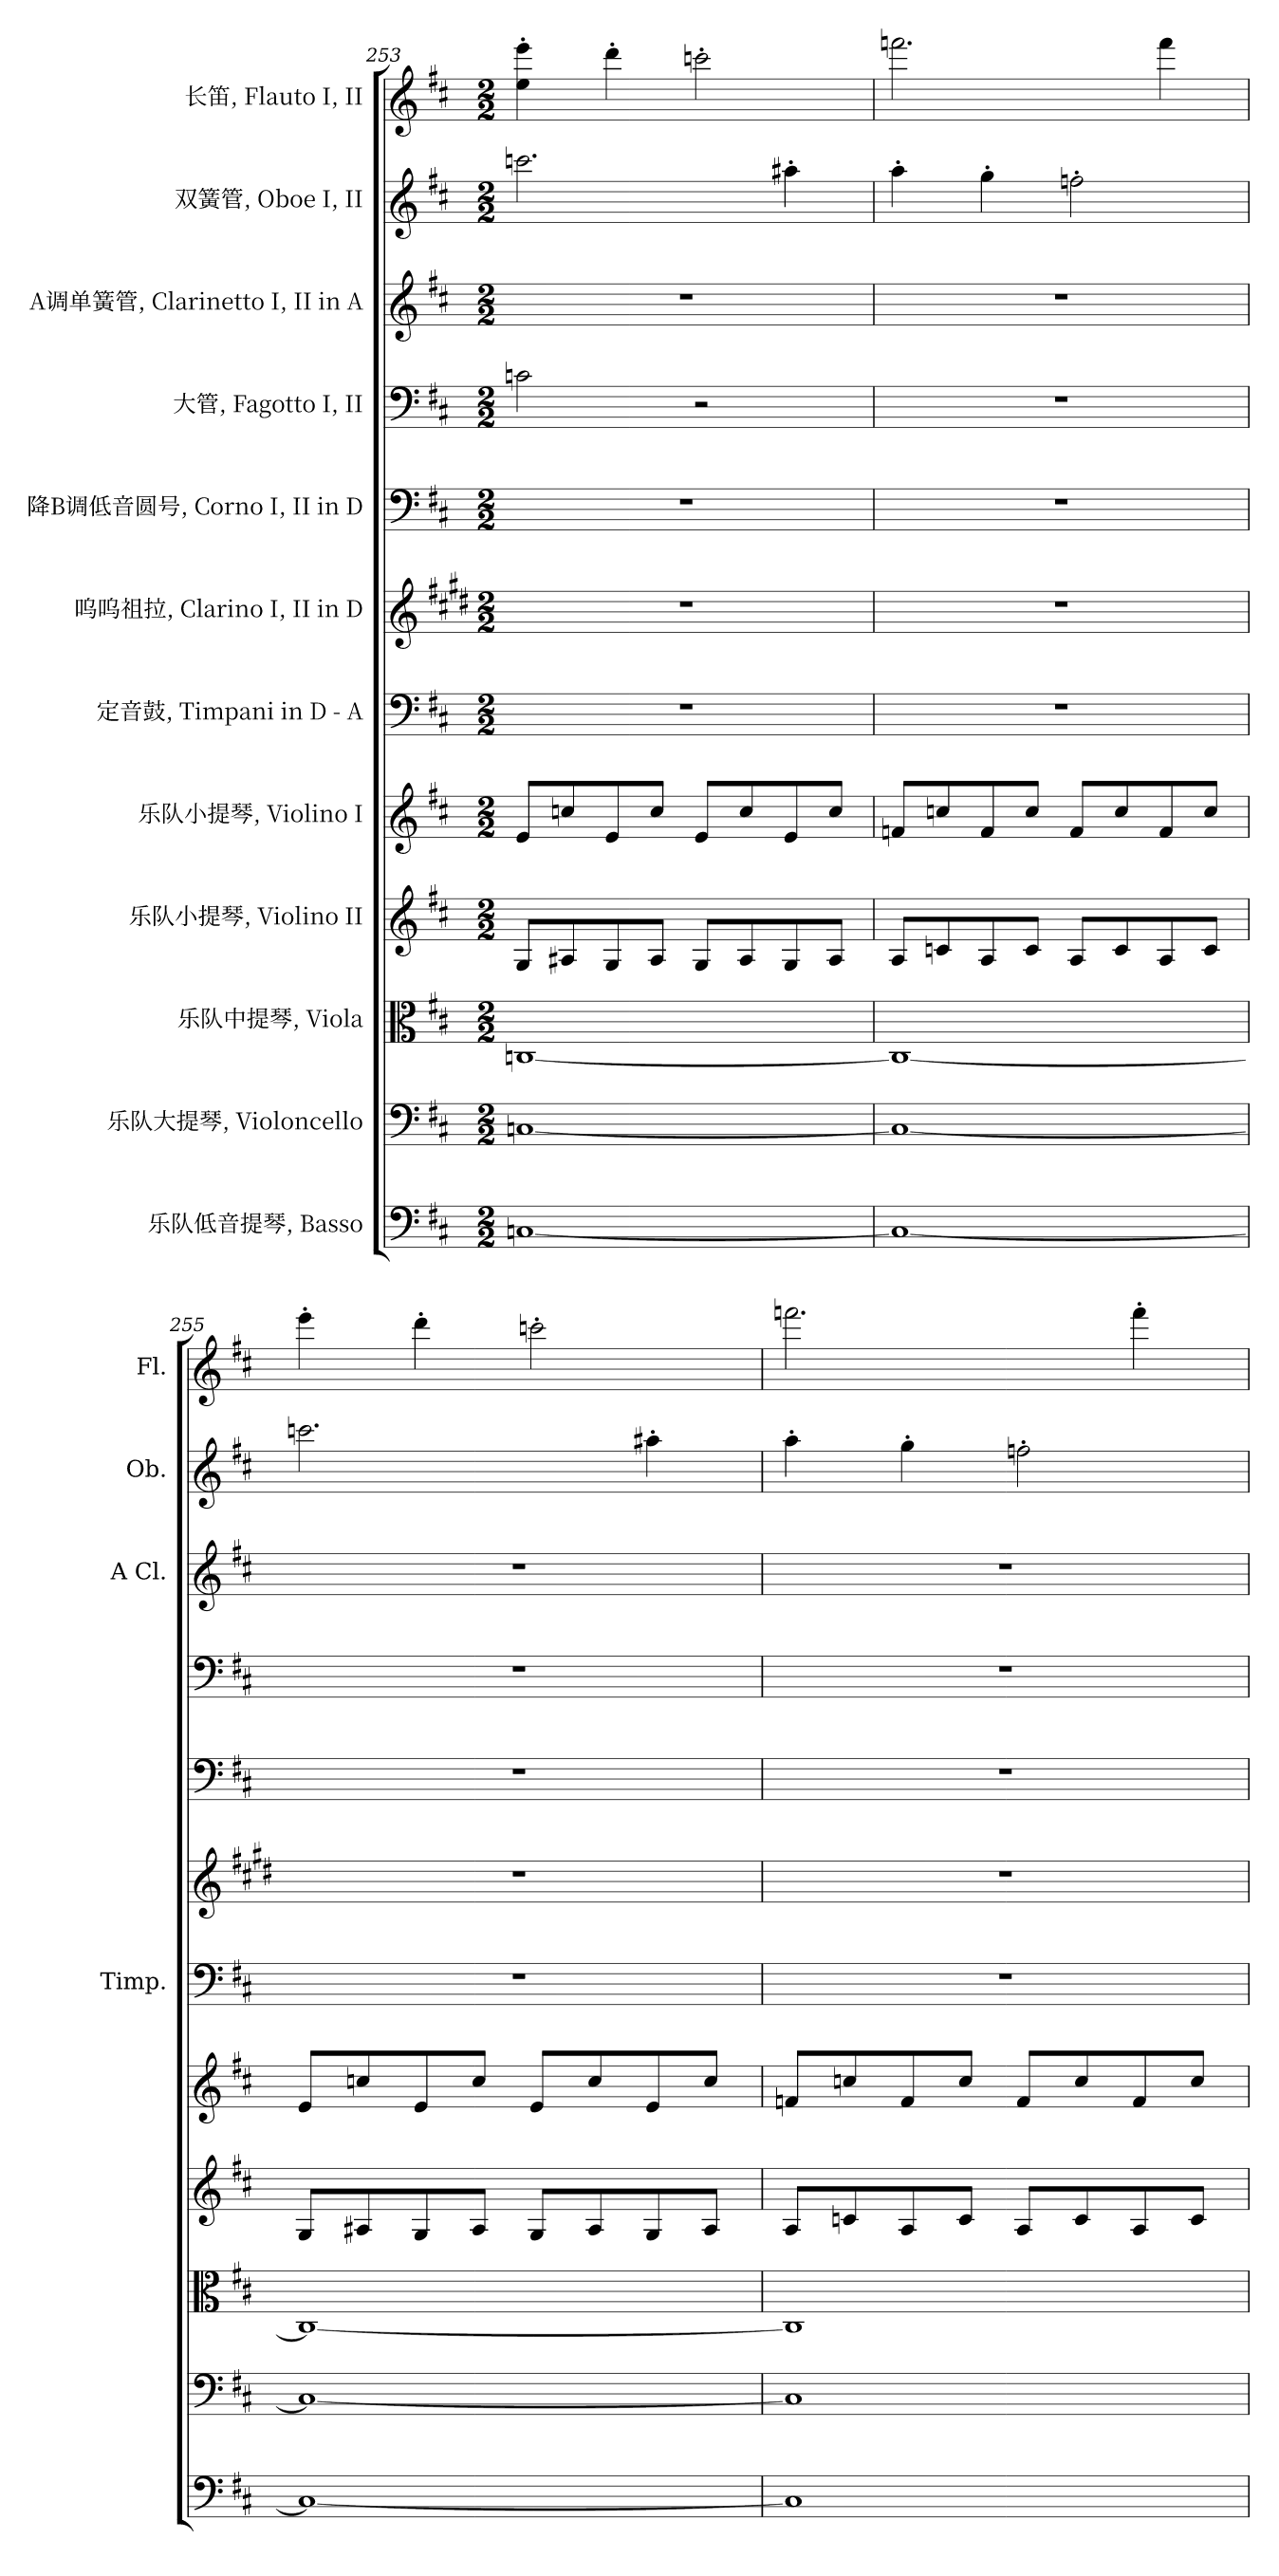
**kern	**kern	**kern	**kern	**kern	**kern	**kern	**kern	**kern	**kern	**kern	**kern
*part12	*part11	*part10	*part9	*part8	*part7	*part6	*part5	*part4	*part3	*part2	*part1
*staff12	*staff11	*staff10	*staff9	*staff8	*staff7	*staff6	*staff5	*staff4	*staff3	*staff2	*staff1
*I"乐队低音提琴, Basso	*I"乐队大提琴, Violoncello	*I"乐队中提琴, Viola	*I"乐队小提琴, Violino II	*I"乐队小提琴, Violino I	*I"定音鼓, Timpani in D - A	*I"呜呜祖拉, Clarino I, II in D	*I"降B调低音圆号, Corno I, II in D	*I"大管, Fagotto I, II	*I"A调单簧管, Clarinetto I, II in A	*I"双簧管, Oboe I, II	*I"长笛, Flauto I, II
*	*	*	*	*	*I'Timp.	*	*	*	*I'A Cl.	*I'Ob.	*I'Fl.
*clefF4	*clefF4	*clefC3	*clefG2	*clefG2	*clefF4	*clefG2	*clefF4	*clefF4	*clefG2	*clefG2	*clefG2
*ITrd7c12	*	*	*	*	*	*ITrd1c2	*ITrd1c2	*	*ITrd2c3	*	*
*k[f#c#]	*k[f#c#]	*k[f#c#]	*k[f#c#]	*k[f#c#]	*k[f#c#]	*k[f#c#]	*k[]	*k[f#c#]	*k[f#c#g#d#a#]	*k[f#c#]	*k[f#c#]
*M2/2	*M2/2	*M2/2	*M2/2	*M2/2	*M2/2	*M2/2	*M2/2	*M2/2	*M2/2	*M2/2	*M2/2
=253	=253	=253	=253	=253	=253	=253	=253	=253	=253	=253	=253
[1CCn	[1Cn	[1Cn	8G/L	8e/L	1r	1r	1r	2cn\	1r	2.cccn\	4ee\' 4eee\'
.	.	.	8A#X/	8ccn/	.	.	.	.	.	.	.
.	.	.	8G/	8e/	.	.	.	.	.	.	4ddd'\
.	.	.	8A#/J	8cc/J	.	.	.	.	.	.	.
.	.	.	8G/L	8e/L	.	.	.	2r	.	.	2cccn'\
.	.	.	8A#/	8cc/	.	.	.	.	.	.	.
.	.	.	8G/	8e/	.	.	.	.	.	4aa#X'\	.
.	.	.	8A#/J	8cc/J	.	.	.	.	.	.	.
=254	=254	=254	=254	=254	=254	=254	=254	=254	=254	=254	=254
1CC_	1C_	1C_	8A/L	8fn/L	1r	1r	1r	1r	1r	4aa'\	2.fffn\
.	.	.	8cn/	8ccn/	.	.	.	.	.	.	.
.	.	.	8A/	8f/	.	.	.	.	.	4gg'\	.
.	.	.	8c/J	8cc/J	.	.	.	.	.	.	.
.	.	.	8A/L	8f/L	.	.	.	.	.	2ffn'\	.
.	.	.	8c/	8cc/	.	.	.	.	.	.	.
.	.	.	8A/	8f/	.	.	.	.	.	.	4fff\
.	.	.	8c/J	8cc/J	.	.	.	.	.	.	.
!!LO:PB:g=z
=255	=255	=255	=255	=255	=255	=255	=255	=255	=255	=255	=255
1CC_	1C_	1C_	8G/L	8e/L	1r	1r	1r	1r	1r	2.cccn\	4eee'\
.	.	.	8A#X/	8ccn/	.	.	.	.	.	.	.
.	.	.	8G/	8e/	.	.	.	.	.	.	4ddd'\
.	.	.	8A#/J	8cc/J	.	.	.	.	.	.	.
.	.	.	8G/L	8e/L	.	.	.	.	.	.	2cccn'\
.	.	.	8A#/	8cc/	.	.	.	.	.	.	.
.	.	.	8G/	8e/	.	.	.	.	.	4aa#X'\	.
.	.	.	8A#/J	8cc/J	.	.	.	.	.	.	.
=256	=256	=256	=256	=256	=256	=256	=256	=256	=256	=256	=256
1CC]	1C]	1C]	8A/L	8fn/L	1r	1r	1r	1r	1r	4aa'\	2.fffn\
.	.	.	8cn/	8ccn/	.	.	.	.	.	.	.
.	.	.	8A/	8f/	.	.	.	.	.	4gg'\	.
.	.	.	8c/J	8cc/J	.	.	.	.	.	.	.
.	.	.	8A/L	8f/L	.	.	.	.	.	2ffn'\	.
.	.	.	8c/	8cc/	.	.	.	.	.	.	.
.	.	.	8A/	8f/	.	.	.	.	.	.	4fff'\
.	.	.	8c/J	8cc/J	.	.	.	.	.	.	.
=	=	=	=	=	=	=	=	=	=	=	=
*-	*-	*-	*-	*-	*-	*-	*-	*-	*-	*-	*-
